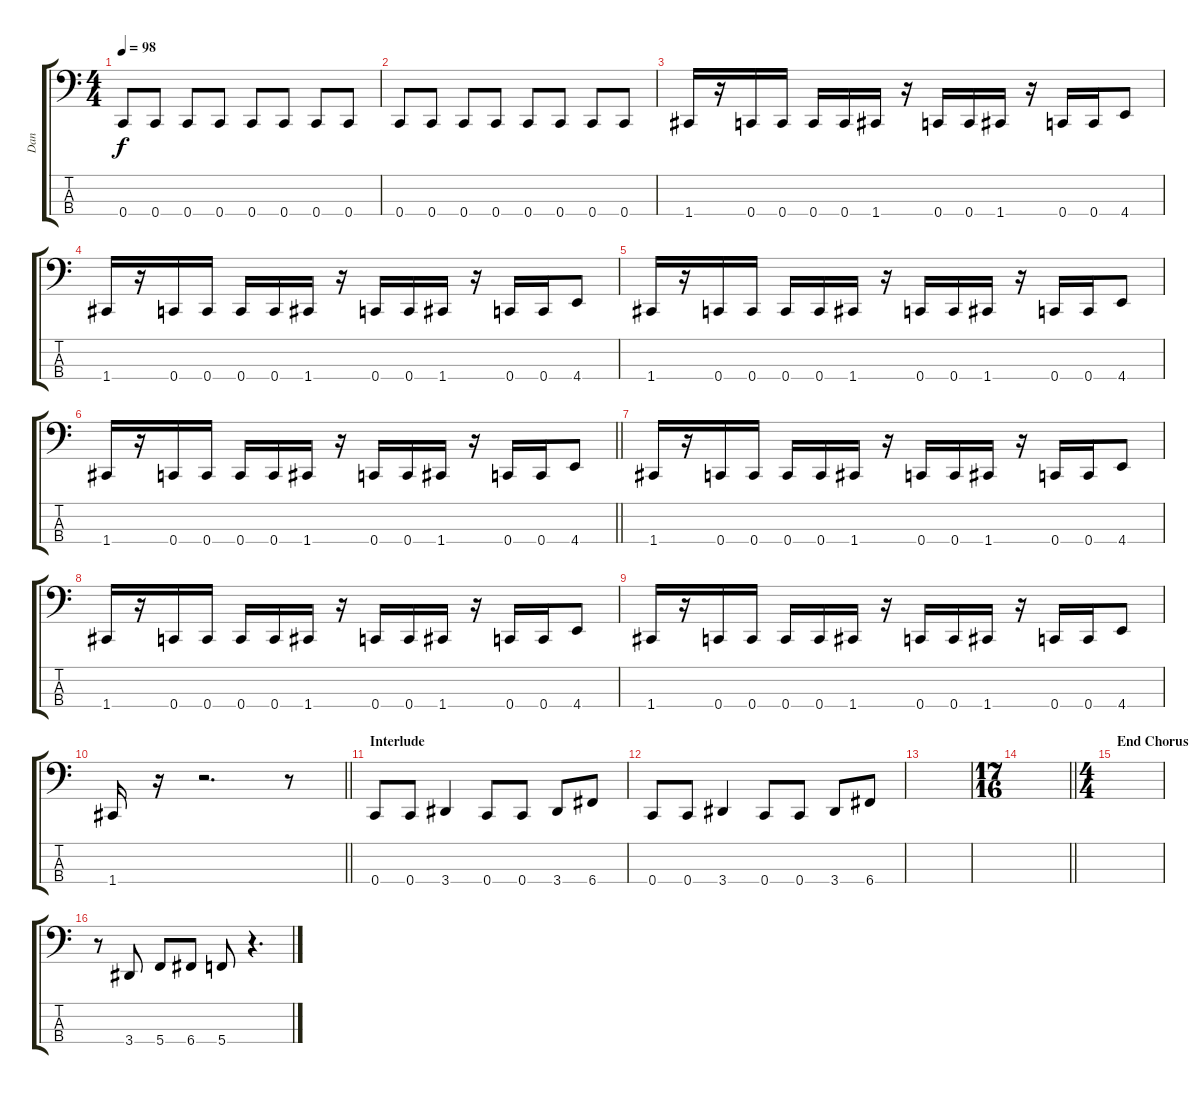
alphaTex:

\track ("Dan" "Dan") {instrument electricbassfinger}
\staff {score tabs}
\tuning (F2 C2 G1 C1) {hide}
\ts (4 4)
\tempo 98
\clef f4
\ks c
0.4.8{dy f} 0.4.8 0.4.8 0.4.8 0.4.8 0.4.8 0.4.8 0.4.8 |
0.4.8 0.4.8 0.4.8 0.4.8 0.4.8 0.4.8 0.4.8 0.4.8 |
1.4.16 r.16 0.4.16 0.4.16 0.4.16 0.4.16 1.4.16 r.16 0.4.16 0.4.16 1.4.16 r.16 0.4.16 0.4.16 4.4.8 |
1.4.16 r.16 0.4.16 0.4.16 0.4.16 0.4.16 1.4.16 r.16 0.4.16 0.4.16 1.4.16 r.16 0.4.16 0.4.16 4.4.8 |
1.4.16 r.16 0.4.16 0.4.16 0.4.16 0.4.16 1.4.16 r.16 0.4.16 0.4.16 1.4.16 r.16 0.4.16 0.4.16 4.4.8 |
\barLineRight lightlight
1.4.16 r.16 0.4.16 0.4.16 0.4.16 0.4.16 1.4.16 r.16 0.4.16 0.4.16 1.4.16 r.16 0.4.16 0.4.16 4.4.8 |
1.4.16 r.16 0.4.16 0.4.16 0.4.16 0.4.16 1.4.16 r.16 0.4.16 0.4.16 1.4.16 r.16 0.4.16 0.4.16 4.4.8 |
1.4.16 r.16 0.4.16 0.4.16 0.4.16 0.4.16 1.4.16 r.16 0.4.16 0.4.16 1.4.16 r.16 0.4.16 0.4.16 4.4.8 |
1.4.16 r.16 0.4.16 0.4.16 0.4.16 0.4.16 1.4.16 r.16 0.4.16 0.4.16 1.4.16 r.16 0.4.16 0.4.16 4.4.8 |
\barLineRight lightlight
1.4.16 r.16 r.2{d} r.8 |
\section ("" "Interlude")
0.4.8 0.4.8 3.4.4 0.4.8 0.4.8 3.4.8 6.4.8 |
0.4.8 0.4.8 3.4.4 0.4.8 0.4.8 3.4.8 6.4.8 |
|
\ts (17 16)
\barLineRight lightlight
|
\ts (4 4)
\section ("" "End Chorus")
|
r.8 3.4.8 5.4.8 6.4.8 5.4.8 r.4{d}
